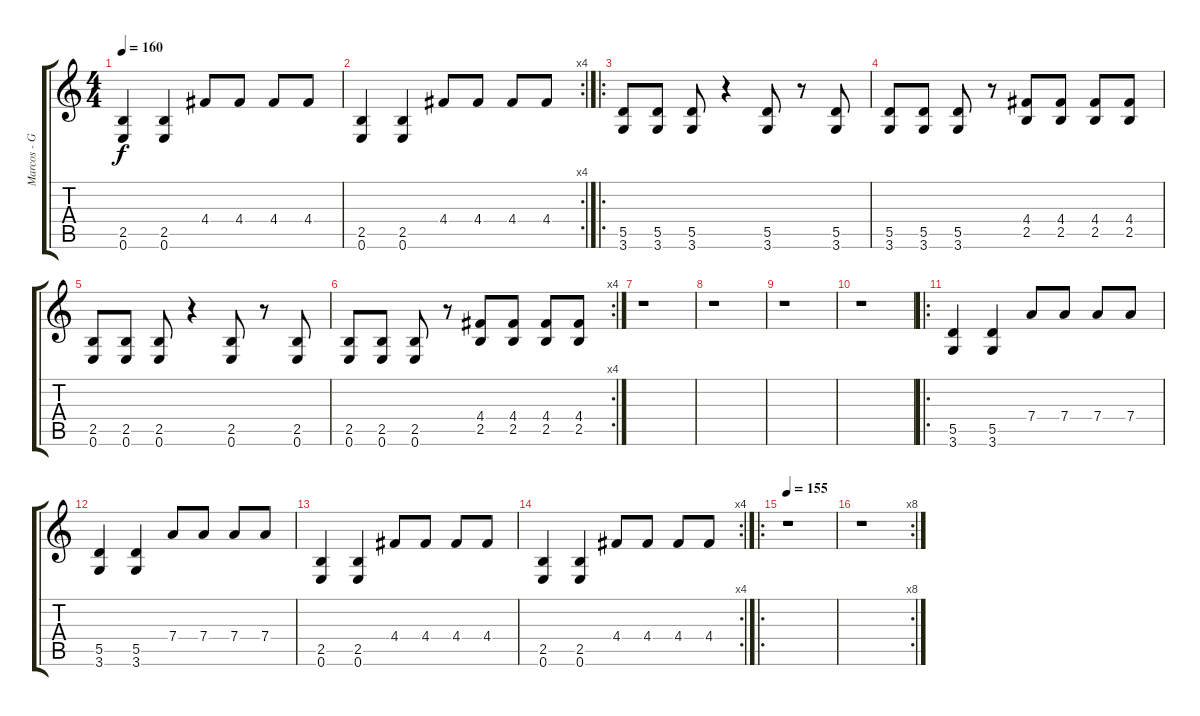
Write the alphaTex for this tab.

\track ("Marcos - Guitarra1" "Marcos - G") {instrument distortionguitar}
\staff {score tabs}
\tuning (E4 B3 G3 D3 A2 E2) {hide}
\ts (4 4)
\tempo 160
\clef g2
\ks c
(2.5 0.6).4{dy f} (2.5 0.6).4 4.4.8 4.4.8 4.4.8 4.4.8 |
\rc 4
(2.5 0.6).4 (2.5 0.6).4 4.4.8 4.4.8 4.4.8 4.4.8 |
\ro
(5.5 3.6).8 (5.5 3.6).8 (5.5 3.6).8 r.4 (5.5 3.6).8 r.8 (5.5 3.6).8 |
(5.5 3.6).8 (5.5 3.6).8 (5.5 3.6).8 r.8 (4.4 2.5).8 (4.4 2.5).8 (4.4 2.5).8 (4.4 2.5).8 |
(2.5 0.6).8 (2.5 0.6).8 (2.5 0.6).8 r.4 (2.5 0.6).8 r.8 (2.5 0.6).8 |
\rc 4
(2.5 0.6).8 (2.5 0.6).8 (2.5 0.6).8 r.8 (4.4 2.5).8 (4.4 2.5).8 (4.4 2.5).8 (4.4 2.5).8 |
r.1 |
r.1 |
r.1 |
r.1 |
\ro
(5.5 3.6).4 (5.5 3.6).4 7.4.8 7.4.8 7.4.8 7.4.8 |
(5.5 3.6).4 (5.5 3.6).4 7.4.8 7.4.8 7.4.8 7.4.8 |
(2.5 0.6).4 (2.5 0.6).4 4.4.8 4.4.8 4.4.8 4.4.8 |
\rc 4
(2.5 0.6).4 (2.5 0.6).4 4.4.8 4.4.8 4.4.8 4.4.8 |
\ro
\tempo 155
r.1 |
\rc 8
r.1
